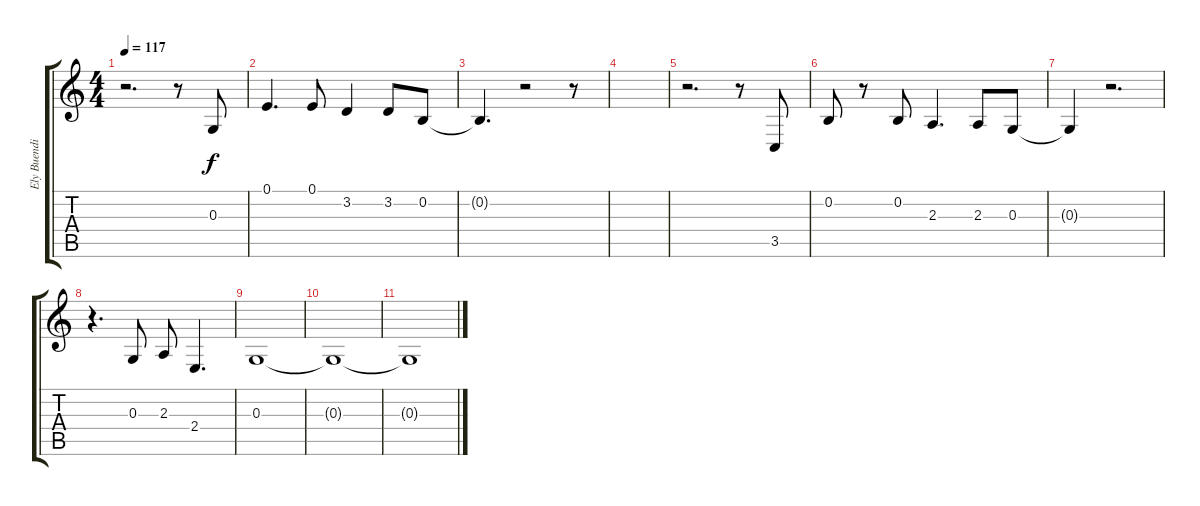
\track ("Ely Buendia(Vocal)" "Ely Buendi") {instrument sopranosax}
\staff {score tabs}
\tuning (E4 B3 G3 D3 A2 E2) {hide}
\ts (4 4)
\tempo 117
\clef g2
\ks c
r.2{d dy f} r.8 0.3.8 |
0.1.4{d} 0.1.8 3.2.4 3.2.8 0.2.8 |
0.2{t}.4{d} r.2 r.8 |
|
r.2{d} r.8 3.5.8 |
0.2.8 r.8 0.2.8 2.3.4{d} 2.3.8 0.3.8 |
0.3{t}.4 r.2{d} |
r.4{d} 0.3.8 2.3.8 2.4.4{d} |
0.3.1{volume 0} |
0.3{t}.1 |
0.3{t}.1
